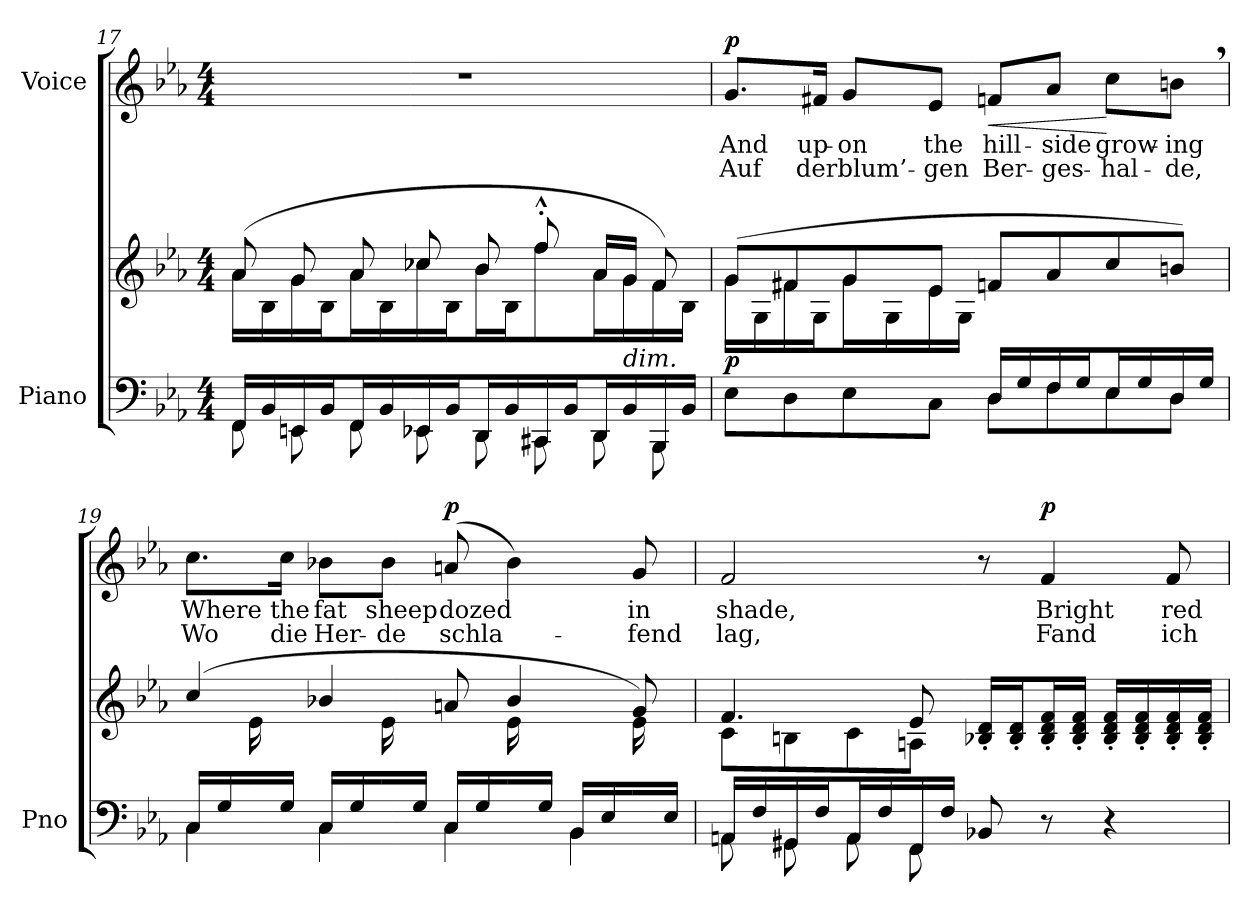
**kern	**kern	**dynam	**kern	**text	**text	**dynam
*part2	*part2	*part2	*part1	*part1	*part1	*part1
*staff3	*staff2	*staff2/3	*staff1	*staff1	*staff1	*staff1
*I"Piano	*	*	*I"Voice	*	*	*
*I'Pno	*	*	*	*	*	*
*clefF4	*clefG2	*	*clefG2	*	*	*
*k[b-e-a-]	*k[b-e-a-]	*	*k[b-e-a-]	*	*	*
*M4/4	*M4/4	*	*M4/4	*	*	*
=17	=17	=17	=17	=17	=17	=17
*^	*^	*	*	*	*	*
16FF/LL	8FF\	(8a-/	16a-\LL	.	1r	.	.	.
16BB-/	.	.	16B-\	.	.	.	.	.
!	!LO:N:head=solid	!	!	!	!	!	!	!
16EEn/	8EE\	8g/	16g\	.	.	.	.	.
16BB-/J	.	.	16B-\J	.	.	.	.	.
16FF/L	8FF\	8a-/	16a-\L	.	.	.	.	.
16BB-/	.	.	16B-\	.	.	.	.	.
16EE-X/	8EE-\	8cc-X/	16cc-\	.	.	.	.	.
16BB-/J	.	.	16B-\J	.	.	.	.	.
16DD/L	8DD\	8b-/	16b-\L	.	.	.	.	.
16BB-/	.	.	16B-\J	.	.	.	.	.
16CC#X/	8CC#\	8ff'^^/	8ff\	.	.	.	.	.
16BB-/J	.	.	.	.	.	.	.	.
16DD/L	8DD\	16a-/LL	16a-\L	.	.	.	.	.
!LO:TX:a:i:t=dim.	!	!	!	!	!	!	!	!
16BB-/	.	16g/JJ	16g\	.	.	.	.	.
16BBB-/	8BBB-\	8f/)	16f\	.	.	.	.	.
16BB-/JJ	.	.	16B-\JJ	.	.	.	.	.
=18	=18	=18	=18	=18	=18	=18	=18	=18
!	!	!	!	!LO:DY:a=2	!	!	!	!LO:DY:a
8E-\L	2ryy	(8g/L	16g\LL	p	8.g/L	And	Auf	p
.	.	.	16G\	.	.	.	.	.
8D\	.	8f#X/	16f#\	.	.	.	.	.
.	.	.	16G\J	.	16f#X/Jk	up-	der	.
8E-\	.	8g/	16g\L	.	8g/L	-on	blum’-	.
.	.	.	16G\	.	.	.	.	.
8C\J	.	8e-/J	16e-\	.	8e-/J	the	-gen	.
.	.	.	16G\JJ	.	.	.	.	.
!	!	!	!	!	!	!	!	!LO:HP:b
8D\L	16D/LL	8fn/L	2ryy	.	8fn/L	hill-	Ber-	<
.	16G/	.	.	.	.	.	.	.
8F\	16F/	8a-/	.	.	8a-/J	-side	-ges-	.
.	16G/J	.	.	.	.	.	.	.
8E-\	16E-/L	8cc/	.	.	8cc\L	grow-	-hal-	[
.	16G/	.	.	.	.	.	.	.
8D\J	16D/	8bn/J)	.	.	8bn,\J	-ing	-de,	.
.	16G/JJ	.	.	.	.	.	.	.
=19	=19	=19	=19	=19	=19	=19	=19	=19
16C/LL	4C\	(>4cc/	8ryy	.	8.cc\L	Where	Wo	.
16G/	.	.	.	.	.	.	.	.
16ryy	.	.	16e-\	.	.	.	.	.
16G/JJ	.	.	8.ryy	.	16cc\Jk	the	die	.
16C/LL	4C\	4b-X/	.	.	8b-X\L	fat	Her-	.
16G/	.	.	.	.	.	.	.	.
16ryy	.	.	16e-\	.	8b-\J	sheep	-de	.
16G/JJ	.	.	8.ryy	.	.	.	.	.
!	!	!	!	!	!	!	!	!LO:DY:a
16C/LL	4C\	8an/	.	.	(8an/	dozed	schla-	p
16G/	.	.	.	.	.	.	.	.
16ryy	.	4b-/	16e-\	.	4b-\)	.	.	.
16G/JJ	.	.	8.ryy	.	.	.	.	.
16BB-/LL	4BB-\	.	.	.	.	.	.	.
16E-/	.	.	.	.	.	.	.	.
16ryy	.	8g/)	16e-\	.	8g/	in	-fend	.
16E-/JJ	.	.	16ryy	.	.	.	.	.
=20	=20	=20	=20	=20	=20	=20	=20	=20
16AAn/LL	8AA\	8c\L	4.f/	.	2f/	shade,	lag,	.
16F/	.	.	.	.	.	.	.	.
16GG#X/	8GG#\	8Bn\	.	.	.	.	.	.
16F/J	.	.	.	.	.	.	.	.
16AA/L	8AA\	8c\	.	.	.	.	.	.
16F/	.	.	.	.	.	.	.	.
16FF/	8FF\	8An\J	8e-/	.	.	.	.	.
16F/JJ	.	.	.	.	.	.	.	.
8BB-X/	2ryy	(16B-X/'< 16d/'<LL	2ryy	.	8r	.	.	.
.	.	16B-/'< 16d/'<J	.	.	.	.	.	.
!	!	!	!	!	!	!	!	!LO:DY:a
8r	.	16B-/'< 16d/'< 16f/'<L	.	.	4f/	Bright	Fand	p
.	.	16B-/'< 16d/'< 16f/'<JJ	.	.	.	.	.	.
4r	.	16B-/'< 16d/'< 16f/'<LL	.	.	.	.	.	.
.	.	16B-/'< 16d/'< 16f/'<	.	.	.	.	.	.
.	.	16B-/'< 16d/'< 16f/'<	.	.	8f/	red	ich	.
.	.	16B-/'< 16d/'< 16f/'<JJ	.	.	.	.	.	.
*v	*v	*	*	*	*	*	*	*
*	*v	*v	*	*	*	*	*
=	=	=	=	=	=	=
*-	*-	*-	*-	*-	*-	*-
